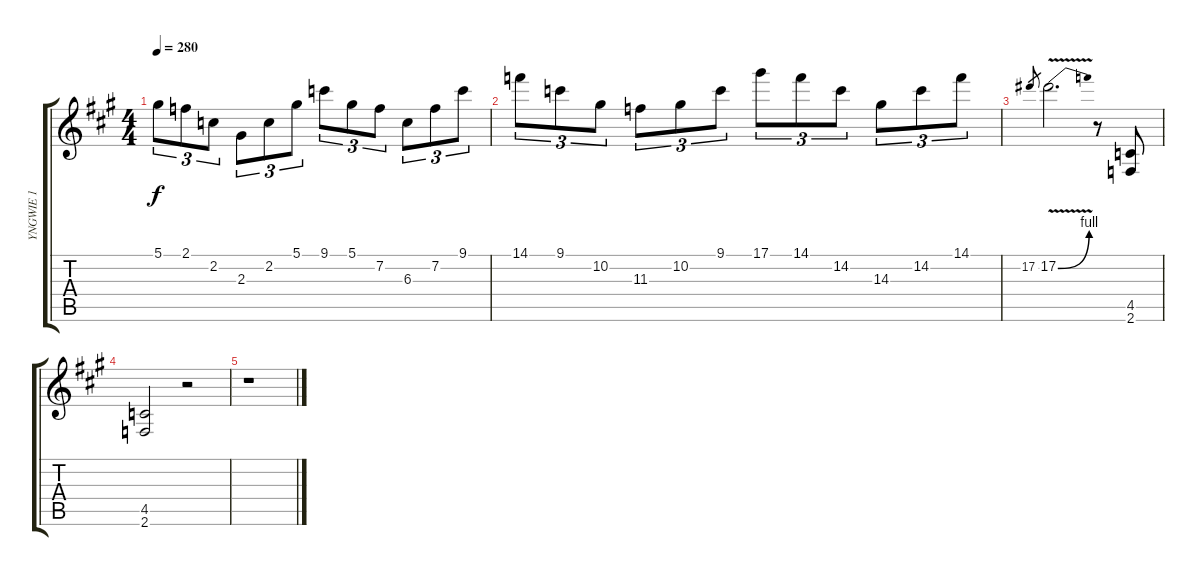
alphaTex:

\track ("YNGWIE 1" "YNGWIE 1") {instrument distortionguitar}
\staff {score tabs}
\tuning (Eb4 Bb3 Gb3 Db3 Ab2 Eb2) {hide}
\ts (4 4)
\tempo 280
\clef g2
\ks a
5.1.8{tu (3 2) dy f} 2.1.8{tu (3 2)} 2.2.8{tu (3 2)} 2.3.8{tu (3 2)} 2.2.8{tu (3 2)} 5.1.8{tu (3 2)} 9.1.8{tu (3 2)} 5.1.8{tu (3 2)} 7.2.8{tu (3 2)} 6.3.8{tu (3 2)} 7.2.8{tu (3 2)} 9.1.8{tu (3 2)} |
14.1.8{tu (3 2)} 9.1.8{tu (3 2)} 10.2.8{tu (3 2)} 11.3.8{tu (3 2)} 10.2.8{tu (3 2)} 9.1.8{tu (3 2)} 17.1.8{tu (3 2)} 14.1.8{tu (3 2)} 14.2.8{tu (3 2)} 14.3.8{tu (3 2)} 14.2.8{tu (3 2)} 14.1.8{tu (3 2)} |
17.2.8{gr} 17.2{be (bend 0 0 60 4) v}.2{d} r.8 (4.5 2.6).8 |
(4.5 2.6).2 r.2 |
r.1
